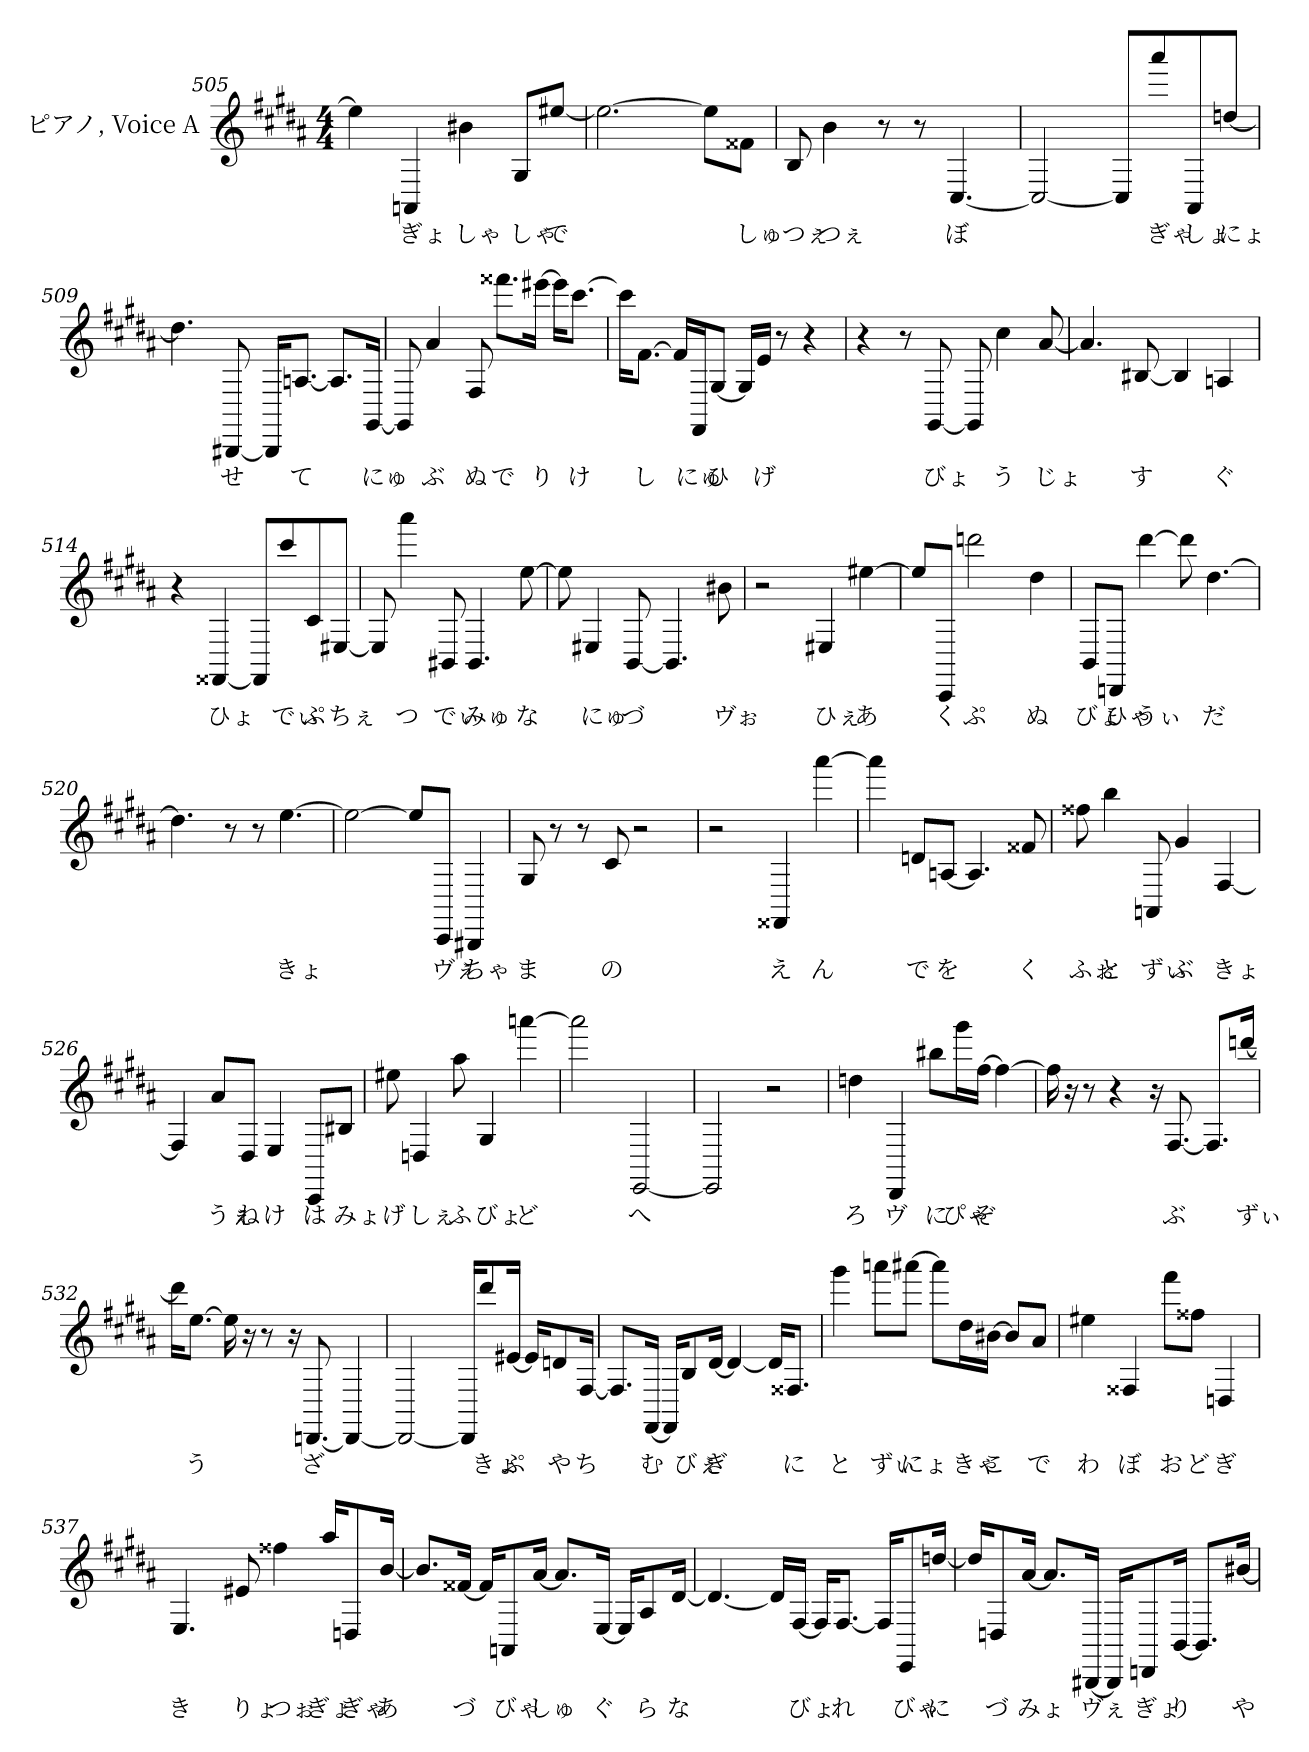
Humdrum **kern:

**kern	**text
*part1	*part1
*staff1	*staff1
*I"ピアノ, Voice A	*
*clefG2	*
*k[f#c#g#d#a#]	*
*M4/4	*
=505	=505
4ee#\]	.
!	!LO:LY:b
4AAn/	ぎょ
!	!LO:LY:b
4b#X\	しゃ
!	!LO:LY:b
8G#/L	しゃ
!	!LO:LY:b
[8ee#X/J	で
!!LO:LB:g=z
=506	=506
2.ee#\_	.
8ee#\L]	.
!	!LO:LY:b
8f##X\J	しゅ
=507	=507
!	!LO:LY:b
8B/	つぇ
!	!LO:LY:b
4b\	つぇ
8r	.
8r	.
!	!LO:LY:b
[4.C#/	ぼ
=508	=508
2C#/_	.
8C#/L]	.
!	!LO:LY:b
8aaa#/	ぎゃ
!	!LO:LY:b
8AA#/	しょ
!	!LO:LY:b
[8ddn/J	にょ
=509	=509
4.dd\]	.
!	!LO:LY:b
[8BBB#X/	せ
16BBB#/KL]	.
!	!LO:LY:b
[8.An/J	て
8.A/L]	.
!	!LO:LY:b
[16GG#/Jk	にゅ
=510	=510
8GG#/]	.
!	!LO:LY:b
4a#/	ぶ
!	!LO:LY:b
8F#/	ぬ
!	!LO:LY:b
8.fff##X\L	で
!	!LO:LY:b
[16eee#X\Jk	り
16eee#\KL]	.
!	!LO:LY:b
[8.ccc#\J	け
!!LO:LB:g=z
=511	=511
16ccc#\KL]	.
!	!LO:LY:b
[8.f#\J	し
16f#/LL]	.
!	!LO:LY:b
16FF#/J	にゅ
!	!LO:LY:b
[8G#/J	ひ
16G#/LL]	.
!	!LO:LY:b
16e/JJ	げ
8r	.
4r	.
=512	=512
4r	.
8r	.
!	!LO:LY:b
[8GG#/	びょ
8GG#/]	.
!	!LO:LY:b
4cc#\	う
!	!LO:LY:b
[8a#/	じょ
=513	=513
4.a#/]	.
!	!LO:LY:b
[8B#X/	す
4B#/]	.
!	!LO:LY:b
4An/	ぐ
=514	=514
4r	.
!	!LO:LY:b
[4FF##X/	ひょ
8FF##/L]	.
!	!LO:LY:b
8ccc#/	でぃ
!	!LO:LY:b
8c#/	ぷ
!	!LO:LY:b
[8E#X/J	ちぇ
=515	=515
8E#/]	.
!	!LO:LY:b
4aaa#\	つ
!	!LO:LY:b
8BB#X/	でぃ
!	!LO:LY:b
4.BB#/	みゅ
!	!LO:LY:b
[8ee\	な
!!LO:PB:g=z
=516	=516
8ee\]	.
!	!LO:LY:b
4E#X/	にゅ
!	!LO:LY:b
[8BB/	づ
4.BB/]	.
!	!LO:LY:b
8b#X\	ヴぉ
=517	=517
2r	.
!	!LO:LY:b
4E#X/	ひぇ
!	!LO:LY:b
[4ee#X\	あ
=518	=518
8ee#/L]	.
!	!LO:LY:b
8CC#/J	く
!	!LO:LY:b
2dddn\	ぷ
!	!LO:LY:b
4dd#\	ぬ
=519	=519
!	!LO:LY:b
8BB/L	びょ
!	!LO:LY:b
8DDn/J	ひゃ
!	!LO:LY:b
[4ddd#\	うぃ
8ddd#\]	.
!	!LO:LY:b
[4.dd#\	だ
=520	=520
4.dd#\]	.
8r	.
8r	.
!	!LO:LY:b
[4.ee\	きょ
=521	=521
2ee\_	.
8ee/L]	.
!	!LO:LY:b
8CC#/J	ヴぇ
!	!LO:LY:b
4BBB#X/	ちゃ
!!LO:LB:g=z
=522	=522
!	!LO:LY:b
8G#/	ま
8r	.
8r	.
!	!LO:LY:b
8c#/	の
2r	.
=523	=523
2r	.
!	!LO:LY:b
4FF##X/	え
!	!LO:LY:b
[4aaa#\	ん
=524	=524
4aaa#\]	.
!	!LO:LY:b
8dn/L	で
!	!LO:LY:b
[8An/J	を
4.A/]	.
!	!LO:LY:b
8f##X/	く
=525	=525
!	!LO:LY:b
8ff##X\	ふぉ
!	!LO:LY:b
4bb\	と
!	!LO:LY:b
8AAn/	ずぃ
!	!LO:LY:b
4g#/	ぶ
!	!LO:LY:b
[4F#/	きょ
=526	=526
4F#/]	.
!	!LO:LY:b
8a#/L	うぇ
!	!LO:LY:b
8D#/J	ね
!	!LO:LY:b
4E/	け
!	!LO:LY:b
8CC#/L	は
!	!LO:LY:b
8B#X/J	みょ
!!LO:LB:g=z
=527	=527
!	!LO:LY:b
8ee#X\	げ
!	!LO:LY:b
4Dn/	しぇ
!	!LO:LY:b
8aa#\	ふ
!	!LO:LY:b
4G#/	びょ
!	!LO:LY:b
[4aaan\	ど
=528	=528
2aaa\]	.
!	!LO:LY:b
[2EE/	へ
=529	=529
2EE/]	.
2r	.
=530	=530
!	!LO:LY:b
4ddn\	ろ
!	!LO:LY:b
4DD#/	ヴ
!	!LO:LY:b
8bb#X\L	に
!	!LO:LY:b
16ggg#\L	ぴゃ
!	!LO:LY:b
[16ff#\JJ	ぞ
4ff#\_	.
=531	=531
16ff#\]	.
16r	.
8r	.
4r	.
16r	.
!	!LO:LY:b
[8.F#/	ぶ
8.F#/L]	.
!	!LO:LY:b
[16dddn/Jk	ずぃ
=532	=532
16ddd\KL]	.
!	!LO:LY:b
[8.ee\J	う
16ee\]	.
16r	.
8r	.
16r	.
!	!LO:LY:b
[8.DDn/	ざ
4DD/_	.
!!LO:LB:g=z
=533	=533
2DD/_	.
16DD/KL]	.
!	!LO:LY:b
8ddd#/	きょ
!	!LO:LY:b
[16e#X/Jk	ぷ
16e#/KL]	.
!	!LO:LY:b
8dn/	や
!	!LO:LY:b
[16F#/Jk	ち
=534	=534
8.F#/L]	.
!	!LO:LY:b
[16FF#/Jk	む
16FF#/KL]	.
!	!LO:LY:b
8B/	びぇ
!	!LO:LY:b
[16d#/Jk	ぎ
4d#/_	.
16d#/KL]	.
!	!LO:LY:b
8.F##X/J	に
=535	=535
!	!LO:LY:b
4ggg#\	と
!	!LO:LY:b
8aaan\L	ずぃ
!	!LO:LY:b
[8aaa#X\J	にょ
8aaa#\L]	.
!	!LO:LY:b
16dd#\L	きゃ
!	!LO:LY:b
[16b#X\JJ	こ
8b#/L]	.
!	!LO:LY:b
8a#/J	で
=536	=536
!	!LO:LY:b
4ee#X\	わ
!	!LO:LY:b
4F##X/	ぼ
!	!LO:LY:b
8fff#\L	お
!	!LO:LY:b
8ff##X\J	ど
!	!LO:LY:b
4Dn/	ぎ
!!LO:LB:g=z
=537	=537
!	!LO:LY:b
4.E/	き
!	!LO:LY:b
8e#X/	りょ
!	!LO:LY:b
4ff##X\	つぉ
!	!LO:LY:b
16aa#/KL	ぎょ
!	!LO:LY:b
8Dn/	ぎゃ
!	!LO:LY:b
[16b/Jk	あ
=538	=538
8.b/L]	.
!	!LO:LY:b
[16f##X/Jk	づ
16f##/KL]	.
!	!LO:LY:b
8AAn/	びゃ
!	!LO:LY:b
[16a#/Jk	しゅ
8.a#/L]	.
!	!LO:LY:b
[16E/Jk	ぐ
16E/KL]	.
!	!LO:LY:b
8A#/	ら
!	!LO:LY:b
[16d#/Jk	な
=539	=539
4.d#/_	.
16d#/LL]	.
!	!LO:LY:b
[16F#/JJ	びょ
16F#/KL]	.
!	!LO:LY:b
[8.F#/J	れ
16F#/KL]	.
!	!LO:LY:b
8EE/	びゃ
!	!LO:LY:b
[16ddn/Jk	に
!!LO:LB:g=z
=540	=540
16dd/KL]	.
!	!LO:LY:b
8Dn/	づ
!	!LO:LY:b
[16a#/Jk	みょ
8.a#/L]	.
!	!LO:LY:b
[16BBB#X/Jk	ヴぇ
16BBB#/KL]	.
!	!LO:LY:b
8DDn/	ぎょ
!	!LO:LY:b
[16BB/Jk	り
8.BB/L]	.
!	!LO:LY:b
[16b#X/Jk	や
=	=
*-	*-
